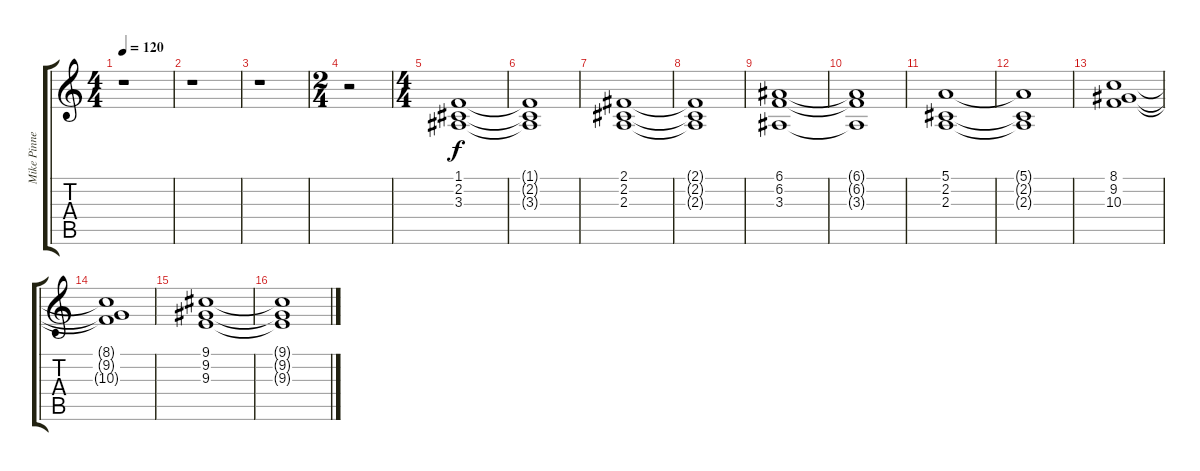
\track ("Mike Pinnella (Strings)" "Mike Pinne") {instrument stringensemble1}
\staff {score tabs}
\tuning (E4 B3 G3 D3 A2 E2) {hide}
\ts (4 4)
\tempo 120
\clef g2
\ks c
r.1{dy f} |
r.1 |
r.1 |
\ts (2 4)
r.2 |
\ts (4 4)
(1.1 2.2 3.3).1{volume 13 balance 8 instrument stringensemble1} |
(1.1{t} 2.2{t} 3.3{t}).1 |
(2.1 2.2 2.3).1 |
(2.1{t} 2.2{t} 2.3{t}).1 |
(6.1 6.2 3.3).1 |
(6.1{t} 6.2{t} 3.3{t}).1 |
(5.1 2.2 2.3).1 |
(5.1{t} 2.2{t} 2.3{t}).1 |
(8.1 9.2 10.3).1 |
(8.1{t} 9.2{t} 10.3{t}).1 |
(9.1 9.2 9.3).1 |
(9.1{t} 9.2{t} 9.3{t}).1
